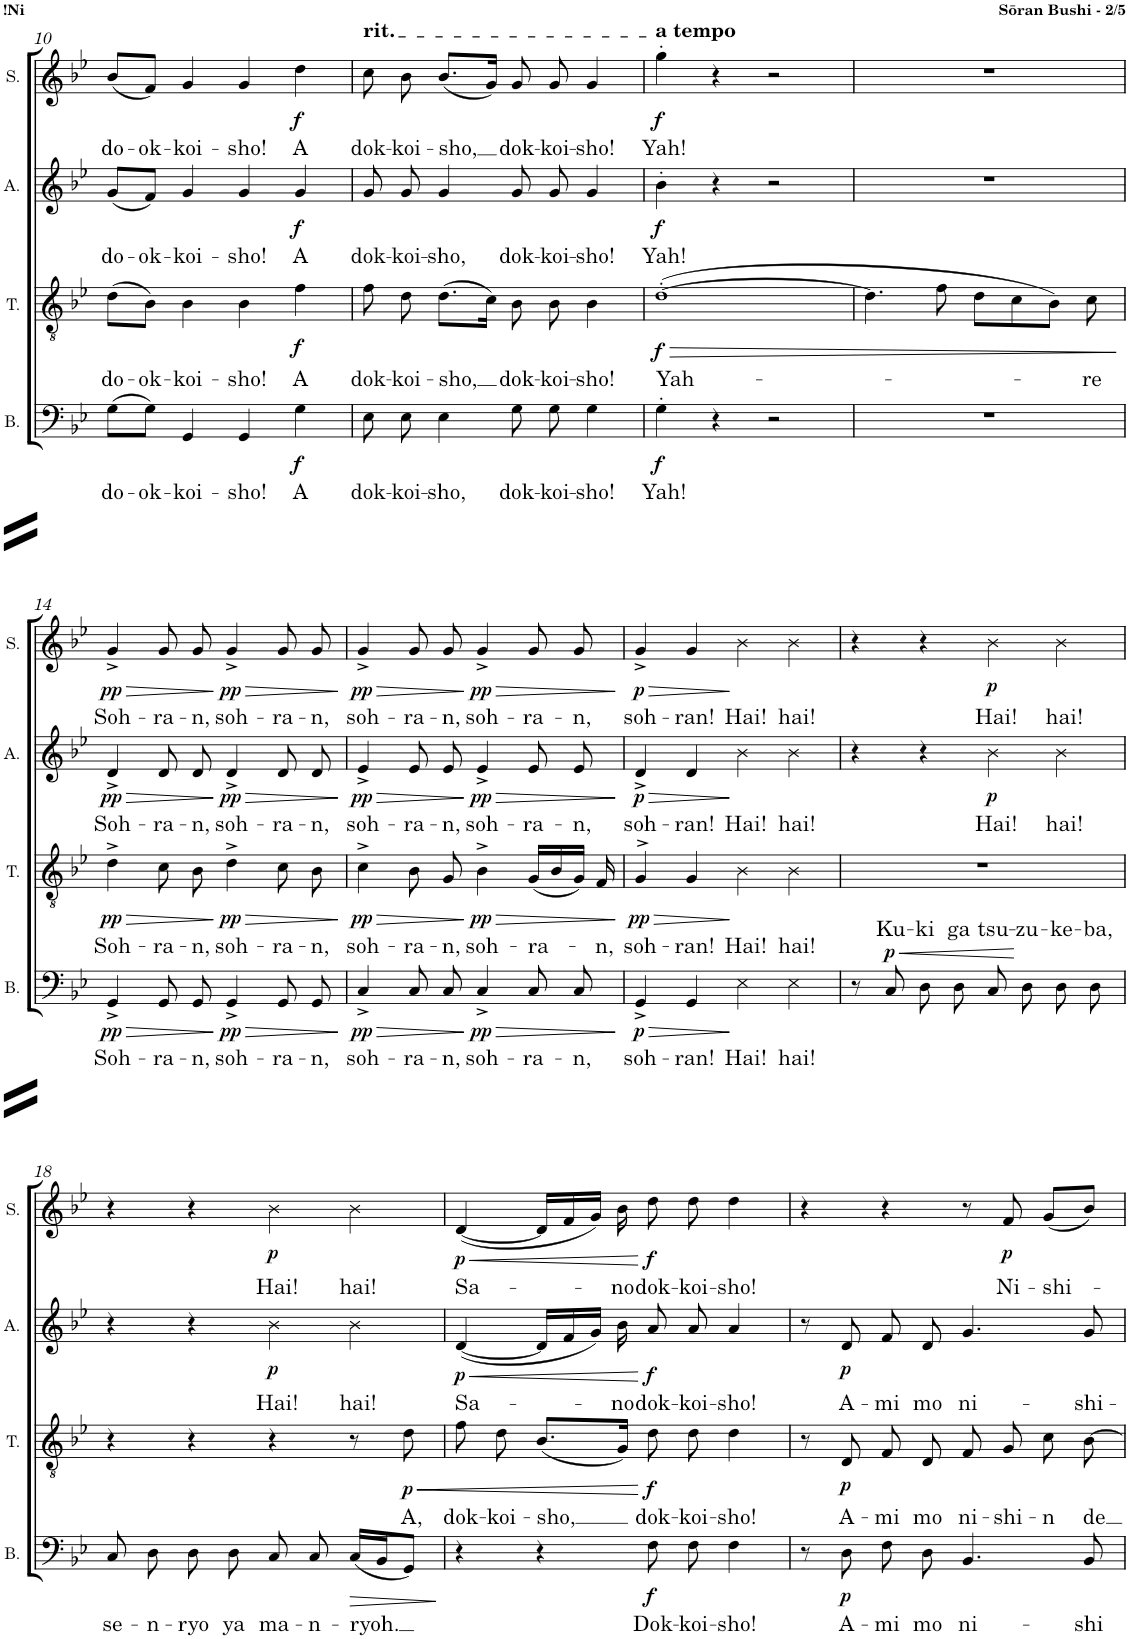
**kern	**text	**dynam	**kern	**text	**dynam	**kern	**text	**dynam	**kern	**text	**dynam
*part4	*part4	*part4	*part3	*part3	*part3	*part2	*part2	*part2	*part1	*part1	*part1
*staff4	*staff4	*staff4	*staff3	*staff3	*staff3	*staff2	*staff2	*staff2	*staff1	*staff1	*staff1
*I"Bass	*	*	*I"Tenor	*	*	*I"Alto	*	*	*I"Soprano	*	*
*I'B.	*	*	*I'T.	*	*	*I'A.	*	*	*I'S.	*	*
!!LO:PB:g=z
*clefF4	*	*	*clefGv2	*	*	*clefG2	*	*	*clefG2	*	*
*k[b-e-]	*	*	*k[b-e-]	*	*	*k[b-e-]	*	*	*k[b-e-]	*	*
*M4/4	*	*	*M4/4	*	*	*M4/4	*	*	*M4/4	*	*
=10	=10	=10	=10	=10	=10	=10	=10	=10	=10	=10	=10
!	!LO:LY:b	!	!	!LO:LY:b	!	!	!LO:LY:b	!	!	!LO:LY:b	!
(8G\L	do-	.	(8d\L	do-	.	(8g/L	do-	.	(8b-/L	do-	.
!	!LO:LY:b	!	!	!LO:LY:b	!	!	!LO:LY:b	!	!	!LO:LY:b	!
8G\J)	-ok-	.	8B-\J)	-ok-	.	8f/J)	-ok-	.	8f/J)	-ok-	.
!	!LO:LY:b	!	!	!LO:LY:b	!	!	!LO:LY:b	!	!	!LO:LY:b	!
4GG/	-koi-	.	4B-\	-koi-	.	4g/	-koi-	.	4g/	-koi-	.
!	!LO:LY:b	!	!	!LO:LY:b	!	!	!LO:LY:b	!	!	!LO:LY:b	!
4GG/	-sho!	.	4B-\	-sho!	.	4g/	-sho!	.	4g/	-sho!	.
!	!LO:LY:b	!LO:DY:b	!	!LO:LY:b	!LO:DY:b	!	!LO:LY:b	!LO:DY:b	!	!LO:LY:b	!LO:DY:b
4G\	A	f	4f\	A	f	4g/	A	f	4dd\	A	f
=11	=11	=11	=11	=11	=11	=11	=11	=11	=11	=11	=11
!	!	!	!	!	!	!	!	!	!LO:TX:a:t=rit.	!	!
!	!LO:LY:b	!	!	!LO:LY:b	!	!	!LO:LY:b	!	!	!LO:LY:b	!
8E-\	dok-	.	8f\	dok-	.	8g/	dok-	.	8cc\	dok-	.
!	!LO:LY:b	!	!	!LO:LY:b	!	!	!LO:LY:b	!	!	!LO:LY:b	!
8E-\	-koi-	.	8d\	-koi-	.	8g/	-koi-	.	8b-\	-koi-	.
!	!LO:LY:b	!	!	!LO:LY:b	!	!	!LO:LY:b	!	!	!LO:LY:b	!
4E-\	-sho,	.	(8.d\L	-sho,	.	4g/	-sho,	.	(8.b-/L	-sho,	.
.	.	.	16c\Jk)	.	.	.	.	.	16g/Jk)	.	.
!	!LO:LY:b	!	!	!LO:LY:b	!	!	!LO:LY:b	!	!	!LO:LY:b	!
8G\	dok-	.	8B-\	dok-	.	8g/	dok-	.	8g/	dok-	.
!	!LO:LY:b	!	!	!LO:LY:b	!	!	!LO:LY:b	!	!	!LO:LY:b	!
8G\	-koi-	.	8B-\	-koi-	.	8g/	-koi-	.	8g/	-koi-	.
!	!LO:LY:b	!	!	!LO:LY:b	!	!	!LO:LY:b	!	!	!LO:LY:b	!
4G\	-sho!	.	4B-\	-sho!	.	4g/	-sho!	.	4g/	-sho!	.
=12	=12	=12	=12	=12	=12	=12	=12	=12	=12	=12	=12
!	!	!	!	!	!	!	!	!	!LO:TX:a:B:t=a tempo	!	!
!	!LO:LY:b	!LO:DY:b	!	!LO:LY:b	!LO:HP:b	!	!LO:LY:b	!	!	!LO:LY:b	!
!	!	!	!	!	!LO:DY:n=1:b	!	!	!LO:DY:b	!	!	!LO:DY:b
4G'\	Yah!	f	([1d'	Yah-	> f	4b-'\	Yah!	f	4gg'\	Yah!	f
4r	.	.	.	.	.	4r	.	.	4r	.	.
2r	.	.	.	.	.	2r	.	.	2r	.	.
=13	=13	=13	=13	=13	=13	=13	=13	=13	=13	=13	=13
1r	.	.	4.d\]	.	.	1r	.	.	1r	.	.
.	.	.	8f\	.	.	.	.	.	.	.	.
.	.	.	8d\L	.	.	.	.	.	.	.	.
.	.	.	8c\	.	.	.	.	.	.	.	.
.	.	.	8B-\J)	.	.	.	.	.	.	.	.
!	!	!	!	!LO:LY:b	!	!	!	!	!	!	!
.	.	.	8c\	-re	.	.	.	.	.	.	.
.	.	.	.	.	]	.	.	.	.	.	.
!!LO:LB:g=z
=14	=14	=14	=14	=14	=14	=14	=14	=14	=14	=14	=14
!	!LO:LY:b	!LO:HP:b	!	!LO:LY:b	!LO:HP:b	!	!LO:LY:b	!LO:HP:b	!	!LO:LY:b	!LO:HP:b
!	!	!LO:DY:n=1:b	!	!	!LO:DY:n=1:b	!	!	!LO:DY:n=1:b	!	!	!LO:DY:n=1:b
4GG^/	Soh-	> pp	4d^\	Soh-	> pp	4d^/	Soh-	> pp	4g^/	Soh-	> pp
!	!LO:LY:b	!	!	!LO:LY:b	!	!	!LO:LY:b	!	!	!LO:LY:b	!
8GG/	-ra-	.	8c\	-ra-	.	8d/	-ra-	.	8g/	-ra-	.
!	!LO:LY:b	!	!	!LO:LY:b	!	!	!LO:LY:b	!	!	!LO:LY:b	!
8GG/	-n,	.	8B-\	-n,	.	8d/	-n,	.	8g/	-n,	.
!	!LO:LY:b	!LO:HP:n=1:b	!	!LO:LY:b	!LO:HP:n=1:b	!	!LO:LY:b	!LO:HP:n=1:b	!	!LO:LY:b	!LO:HP:n=1:b
!	!	!LO:DY:n=2:b	!	!	!LO:DY:n=2:b	!	!	!LO:DY:n=2:b	!	!	!LO:DY:n=2:b
4GG^/	soh-	] > pp	4d^\	soh-	] > pp	4d^/	soh-	] > pp	4g^/	soh-	] > pp
!	!LO:LY:b	!	!	!LO:LY:b	!	!	!LO:LY:b	!	!	!LO:LY:b	!
8GG/	-ra-	.	8c\	-ra-	.	8d/	-ra-	.	8g/	-ra-	.
!	!LO:LY:b	!	!	!LO:LY:b	!	!	!LO:LY:b	!	!	!LO:LY:b	!
8GG/	-n,	.	8B-\	-n,	.	8d/	-n,	.	8g/	-n,	.
.	.	]	.	.	]	.	.	]	.	.	]
=15	=15	=15	=15	=15	=15	=15	=15	=15	=15	=15	=15
!	!LO:LY:b	!LO:HP:b	!	!LO:LY:b	!LO:HP:b	!	!LO:LY:b	!LO:HP:b	!	!LO:LY:b	!LO:HP:b
!	!	!LO:DY:n=1:b	!	!	!LO:DY:n=1:b	!	!	!LO:DY:n=1:b	!	!	!LO:DY:n=1:b
4C^/	soh-	> pp	4c^\	soh-	> pp	4e-^/	soh-	> pp	4g^/	soh-	> pp
!	!LO:LY:b	!	!	!LO:LY:b	!	!	!LO:LY:b	!	!	!LO:LY:b	!
8C/	-ra-	.	8B-\	-ra-	.	8e-/	-ra-	.	8g/	-ra-	.
!	!LO:LY:b	!	!	!LO:LY:b	!	!	!LO:LY:b	!	!	!LO:LY:b	!
8C/	-n,	.	8G/	-n,	.	8e-/	-n,	.	8g/	-n,	.
!	!LO:LY:b	!LO:HP:n=1:b	!	!LO:LY:b	!LO:HP:n=1:b	!	!LO:LY:b	!LO:HP:n=1:b	!	!LO:LY:b	!LO:HP:n=1:b
!	!	!LO:DY:n=2:b	!	!	!LO:DY:n=2:b	!	!	!LO:DY:n=2:b	!	!	!LO:DY:n=2:b
4C^/	soh-	] > pp	4B-^\	soh-	] > pp	4e-^/	soh-	] > pp	4g^/	soh-	] > pp
!	!LO:LY:b	!	!	!LO:LY:b	!	!	!LO:LY:b	!	!	!LO:LY:b	!
8C/	-ra-	.	(16G/LL	-ra-	.	8e-/	-ra-	.	8g/	-ra-	.
.	.	.	16B-/	.	.	.	.	.	.	.	.
!	!LO:LY:b	!	!	!	!	!	!LO:LY:b	!	!	!LO:LY:b	!
8C/	-n,	.	16G/JJ)	.	.	8e-/	-n,	.	8g/	-n,	.
!	!	!	!	!LO:LY:b	!	!	!	!	!	!	!
.	.	.	16F/	-n,	.	.	.	.	.	.	.
.	.	]	.	.	]	.	.	]	.	.	]
=16	=16	=16	=16	=16	=16	=16	=16	=16	=16	=16	=16
!	!LO:LY:b	!LO:HP:b	!	!LO:LY:b	!LO:HP:b	!	!LO:LY:b	!LO:HP:b	!	!LO:LY:b	!LO:HP:b
!	!	!LO:DY:n=1:b	!	!	!LO:DY:n=1:b	!	!	!LO:DY:n=1:b	!	!	!LO:DY:n=1:b
4GG^/	soh-	> p	4G^>/	soh-	> pp	4d^/	soh-	> p	4g^/	soh-	> p
!	!LO:LY:b	!	!	!LO:LY:b	!	!	!LO:LY:b	!	!	!LO:LY:b	!
4GG/	-ran!	.	4G/	-ran!	.	4d/	-ran!	.	4g/	-ran!	.
!	!LO:LY:b	!	!	!LO:LY:b	!	!	!LO:LY:b	!	!	!LO:LY:b	!
4E-\	Hai!	]	4B-\	Hai!	]	4b-\	Hai!	]	4b-\	Hai!	]
!	!LO:LY:b	!	!	!LO:LY:b	!	!	!LO:LY:b	!	!	!LO:LY:b	!
4E-\	hai!	.	4B-\	hai!	.	4b-\	hai!	.	4b-\	hai!	.
=17	=17	=17	=17	=17	=17	=17	=17	=17	=17	=17	=17
8r	.	.	1r	.	.	4r	.	.	4r	.	.
!	!LO:LY:a	!LO:HP:b	!	!	!	!	!	!	!	!	!
!	!	!LO:DY:n=1:a	!	!	!	!	!	!	!	!	!
8C/	Ku-	< p	.	.	.	.	.	.	.	.	.
!	!LO:LY:a	!	!	!	!	!	!	!	!	!	!
8D\	-ki	.	.	.	.	4r	.	.	4r	.	.
!	!LO:LY:a	!	!	!	!	!	!	!	!	!	!
8D\	ga	.	.	.	.	.	.	.	.	.	.
!	!LO:LY:a	!	!	!	!	!	!LO:LY:b	!LO:DY:b	!	!LO:LY:b	!LO:DY:b
8C/	tsu-	.	.	.	.	4b-\	Hai!	p	4b-\	Hai!	p
!	!LO:LY:a	!	!	!	!	!	!	!	!	!	!
8D\	-zu-	[	.	.	.	.	.	.	.	.	.
!	!LO:LY:a	!	!	!	!	!	!LO:LY:b	!	!	!LO:LY:b	!
8D\	-ke-	.	.	.	.	4b-\	hai!	.	4b-\	hai!	.
!	!LO:LY:a	!	!	!	!	!	!	!	!	!	!
8D\	-ba,	.	.	.	.	.	.	.	.	.	.
!!LO:LB:g=z
=18	=18	=18	=18	=18	=18	=18	=18	=18	=18	=18	=18
!	!LO:LY:b	!	!	!	!	!	!	!	!	!	!
8C/	se-	.	4r	.	.	4r	.	.	4r	.	.
!	!LO:LY:b	!	!	!	!	!	!	!	!	!	!
8D\	-n-	.	.	.	.	.	.	.	.	.	.
!	!LO:LY:b	!	!	!	!	!	!	!	!	!	!
8D\	-ryo	.	4r	.	.	4r	.	.	4r	.	.
!	!LO:LY:b	!	!	!	!	!	!	!	!	!	!
8D\	ya	.	.	.	.	.	.	.	.	.	.
!	!LO:LY:b	!	!	!	!	!	!LO:LY:b	!LO:DY:b	!	!LO:LY:b	!LO:DY:b
8C/	ma-	.	4r	.	.	4b-\	Hai!	p	4b-\	Hai!	p
!	!LO:LY:b	!	!	!	!	!	!	!	!	!	!
8C/	-n-	.	.	.	.	.	.	.	.	.	.
!	!LO:LY:b	!LO:HP:b	!	!	!	!	!LO:LY:b	!	!	!LO:LY:b	!
(16C/LL	-ryoh.	>	8r	.	.	4b-\	hai!	.	4b-\	hai!	.
16BB-/J	.	.	.	.	.	.	.	.	.	.	.
!	!	!	!	!LO:LY:b	!LO:HP:b	!	!	!	!	!	!
!	!	!	!	!	!LO:DY:n=1:b	!	!	!	!	!	!
8GG/J)	.	.	8d\	A,	< p	.	.	.	.	.	.
.	.	]	.	.	.	.	.	.	.	.	.
=19	=19	=19	=19	=19	=19	=19	=19	=19	=19	=19	=19
!	!	!	!	!LO:LY:b	!	!	!LO:LY:b	!LO:HP:b	!	!LO:LY:b	!LO:HP:b
!	!	!	!	!	!	!	!	!LO:DY:n=1:b	!	!	!LO:DY:n=1:b
4r	.	.	8f\	dok-	.	([4d/	Sa-	< p	([4d/	Sa-	< p
!	!	!	!	!LO:LY:b	!	!	!	!	!	!	!
.	.	.	8d\	-koi-	.	.	.	.	.	.	.
!	!	!	!	!LO:LY:b	!	!	!	!	!	!	!
4r	.	.	(8.B-/L	-sho,	.	16d/LL]	.	.	16d/LL]	.	.
.	.	.	.	.	.	16f/	.	.	16f/	.	.
.	.	.	.	.	.	16g/JJ)	.	.	16g/JJ)	.	.
!	!	!	!	!	!	!	!LO:LY:b	!	!	!LO:LY:b	!
.	.	.	16G/Jk)	.	.	16b-\	-no	.	16b-\	-no	.
!	!LO:LY:b	!LO:DY:b	!	!LO:LY:b	!LO:DY:n=1:b	!	!LO:LY:b	!LO:DY:n=2:b	!	!LO:LY:b	!LO:DY:n=2:b
8F\	Dok-	f	8d\	dok-	[ f	8a/	dok-	[ f	8dd\	dok-	[ f
!	!LO:LY:b	!	!	!LO:LY:b	!	!	!LO:LY:b	!	!	!LO:LY:b	!
8F\	-koi-	.	8d\	-koi-	.	8a/	-koi-	.	8dd\	-koi-	.
!	!LO:LY:b	!	!	!LO:LY:b	!	!	!LO:LY:b	!	!	!LO:LY:b	!
4F\	-sho!	.	4d\	-sho!	.	4a/	-sho!	.	4dd\	-sho!	.
=20	=20	=20	=20	=20	=20	=20	=20	=20	=20	=20	=20
8r	.	.	8r	.	.	8r	.	.	4r	.	.
!	!LO:LY:b	!LO:DY:b	!	!LO:LY:b	!LO:DY:b	!	!LO:LY:b	!LO:DY:b	!	!	!
8D\	A-	p	8D/	A-	p	8d/	A-	p	.	.	.
!	!LO:LY:b	!	!	!LO:LY:b	!	!	!LO:LY:b	!	!	!	!
8F\	-mi	.	8F/	-mi	.	8f/	-mi	.	4r	.	.
!	!LO:LY:b	!	!	!LO:LY:b	!	!	!LO:LY:b	!	!	!	!
8D\	mo	.	8D/	mo	.	8d/	mo	.	.	.	.
!	!LO:LY:b	!	!	!LO:LY:b	!	!	!LO:LY:b	!	!	!	!
4.BB-/	ni-	.	8F/	ni-	.	4.g/	ni-	.	8r	.	.
!	!	!	!	!LO:LY:b	!	!	!	!	!	!LO:LY:b	!LO:DY:b
.	.	.	8G/	-shi-	.	.	.	.	8f/	Ni-	p
!	!	!	!	!LO:LY:b	!	!	!	!	!	!LO:LY:b	!
.	.	.	8c\	-n	.	.	.	.	(8g/L	-shi-	.
!	!LO:LY:b	!	!	!LO:LY:b	!	!	!LO:LY:b	!	!	!	!
8BB-/	-shi	.	[8B-\	-de	.	8g/	-shi-	.	8b-/J)	.	.
=	=	=	=	=	=	=	=	=	=	=	=
*-	*-	*-	*-	*-	*-	*-	*-	*-	*-	*-	*-
